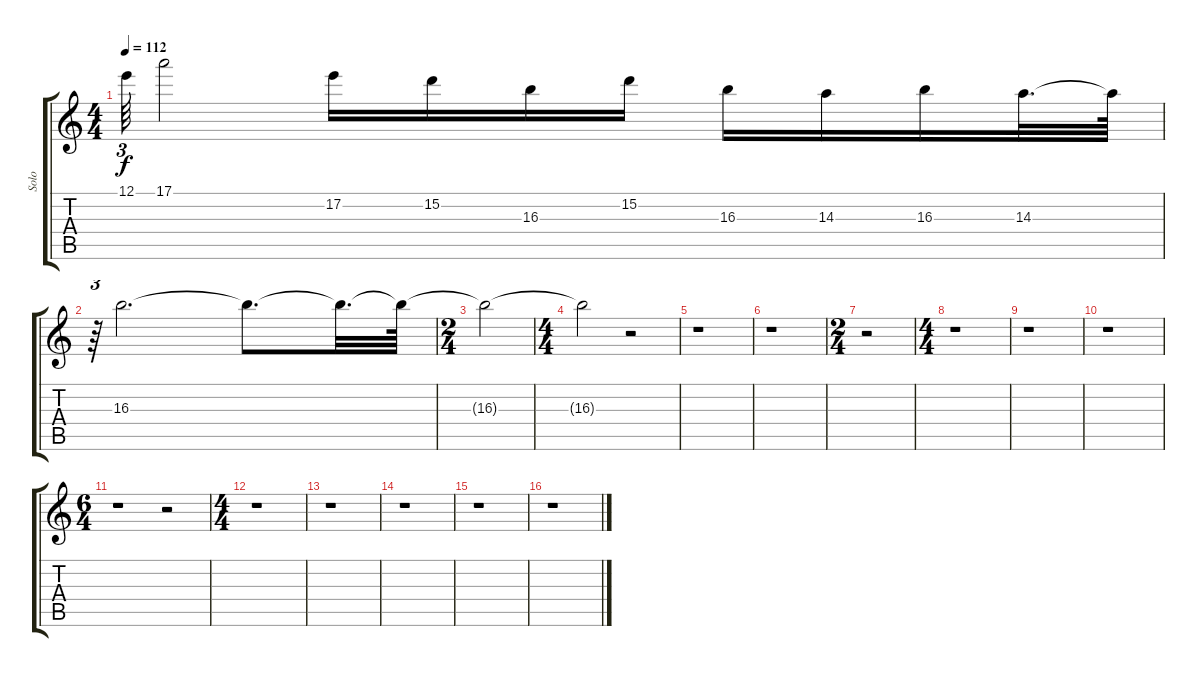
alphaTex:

\track ("Solo" "Solo") {instrument distortionguitar}
\staff {score tabs}
\tuning (E4 B3 G3 D3 A2 E2) {hide}
\ts (4 4)
\tempo 112
\clef g2
\ks c
12.1{t}.64{tu (3 2) dy f} 17.1.2 17.2.16 15.2.16 16.3.16 15.2.16 16.3.16 14.3.16 16.3.16 14.3.32{d} 14.3{t}.64 |
r.64{tu (3 2)} 16.3.2{d} 16.3{t}.8{d} 16.3{t}.32{d} 16.3{t}.64 |
\ts (2 4)
16.3{t}.2 |
\ts (4 4)
16.3{t}.2 r.2 |
r.1 |
r.1 |
\ts (2 4)
r.2 |
\ts (4 4)
r.1 |
r.1 |
r.1 |
\ts (6 4)
r.1 r.2 |
\ts (4 4)
r.1 |
r.1 |
r.1 |
r.1 |
r.1
